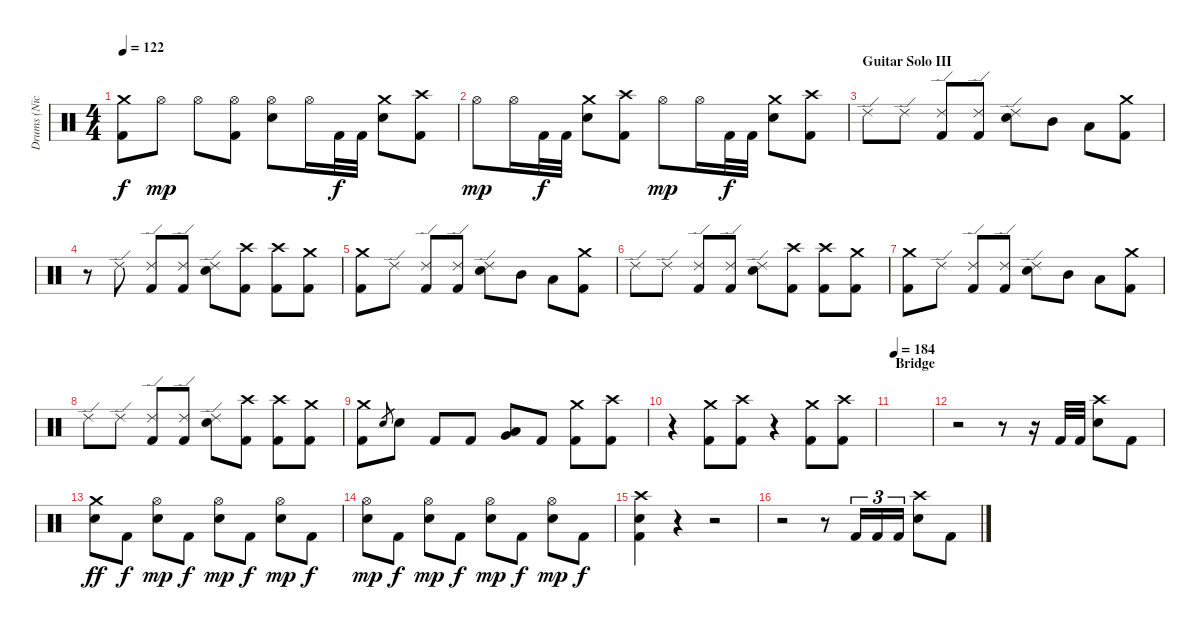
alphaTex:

\track ("Drums (Nick Menza)" "Drums (Nic") {instrument percussion}
\staff {score}
\articulation defaults
\ts (4 4)
\tempo 122
\clef neutral
\ks c
("Crash medium (hit)" "Kick (hit) 2").8{dy f} "Hi-Hat (open)".8{dy mp} "Hi-Hat (open)".8 ("Hi-Hat (open)" "Kick (hit) 2").8 ("Hi-Hat (open)" "Snare (hit) 2").8 "Hi-Hat (open)".16 "Kick (hit) 2".32{dy f} "Kick (hit) 2".32 ("Crash medium (hit)" "Snare (hit) 2").8 ("Crash high (hit)" "Kick (hit) 2").8 |
"Hi-Hat (open)".8{dy mp} "Hi-Hat (open)".16 "Kick (hit) 2".32{dy f} "Kick (hit) 2".32 ("Crash medium (hit)" "Snare (hit) 2").8 ("Crash high (hit)" "Kick (hit) 2").8 "Hi-Hat (open)".8{dy mp} "Hi-Hat (open)".16 "Kick (hit) 2".32{dy f} "Kick (hit) 2".32 ("Crash medium (hit)" "Snare (hit) 2").8 ("Crash high (hit)" "Kick (hit) 2").8 |
\section ("" "Guitar Solo III")
"Ride (edge) 2".8 "Ride (edge) 2".8 ("Ride (edge) 2" "Kick (hit) 2").8 ("Ride (edge) 2" "Kick (hit) 2").8 ("Ride (edge) 2" "Snare (hit) 2").8 "Mid Tom (hit)".8 "Low Tom (hit)".8 ("Crash medium (hit)" "Kick (hit) 2").8 |
r.8 "Ride (edge) 2".8 ("Ride (edge) 2" "Kick (hit) 2").8 ("Ride (edge) 2" "Kick (hit) 2").8 ("Ride (edge) 2" "Snare (hit) 2").8 ("Crash high (hit)" "Kick (hit) 2").8 ("Crash high (hit)" "Kick (hit) 2").8 ("Crash medium (hit)" "Kick (hit) 2").8 |
("Crash medium (hit)" "Kick (hit) 2").8 "Ride (edge) 2".8 ("Ride (edge) 2" "Kick (hit) 2").8 ("Ride (edge) 2" "Kick (hit) 2").8 ("Ride (edge) 2" "Snare (hit) 2").8 "Mid Tom (hit)".8 "Low Tom (hit)".8 ("Crash medium (hit)" "Kick (hit) 2").8 |
"Ride (edge) 2".8 "Ride (edge) 2".8 ("Ride (edge) 2" "Kick (hit) 2").8 ("Ride (edge) 2" "Kick (hit) 2").8 ("Ride (edge) 2" "Snare (hit) 2").8 ("Crash high (hit)" "Kick (hit) 2").8 ("Crash high (hit)" "Kick (hit) 2").8 ("Crash medium (hit)" "Kick (hit) 2").8 |
("Crash medium (hit)" "Kick (hit) 2").8 "Ride (edge) 2".8 ("Ride (edge) 2" "Kick (hit) 2").8 ("Ride (edge) 2" "Kick (hit) 2").8 ("Ride (edge) 2" "Snare (hit) 2").8 "Mid Tom (hit)".8 "Low Tom (hit)".8 ("Crash medium (hit)" "Kick (hit) 2").8 |
"Ride (edge) 2".8 "Ride (edge) 2".8 ("Ride (edge) 2" "Kick (hit) 2").8 ("Ride (edge) 2" "Kick (hit) 2").8 ("Ride (edge) 2" "Snare (hit) 2").8 ("Crash high (hit)" "Kick (hit) 2").8 ("Crash high (hit)" "Kick (hit) 2").8 ("Crash medium (hit)" "Kick (hit) 2").8 |
("Crash medium (hit)" "Kick (hit) 2").8 "Snare (hit) 2".8{gr} "Snare (hit) 2".8 "Kick (hit) 2".8 "Kick (hit) 2".8 ("Low Tom (hit)" "Very Low Tom (hit)").8 "Kick (hit) 2".8 ("Crash medium (hit)" "Kick (hit) 2").8 ("Crash high (hit)" "Kick (hit) 2").8 |
r.4 ("Crash medium (hit)" "Kick (hit) 2").8 ("Crash high (hit)" "Kick (hit) 2").8 r.4 ("Crash medium (hit)" "Kick (hit) 2").8 ("Crash high (hit)" "Kick (hit) 2").8 |
\section ("" "Bridge")
\tempo 184
|
r.2 r.8 r.16 "Kick (hit) 2".32 "Kick (hit) 2".32 ("Crash high (hit)" "Snare (hit) 2").8 "Kick (hit) 2".8 |
("Crash medium (hit)" "Snare (hit) 2").8{dy ff} "Kick (hit) 2".8{dy f} ("Hi-Hat (open)" "Snare (hit) 2").8{dy mp} "Kick (hit) 2".8{dy f} ("Hi-Hat (open)" "Snare (hit) 2").8{dy mp} "Kick (hit) 2".8{dy f} ("Hi-Hat (open)" "Snare (hit) 2").8{dy mp} "Kick (hit) 2".8{dy f} |
("Hi-Hat (open)" "Snare (hit) 2").8{dy mp} "Kick (hit) 2".8{dy f} ("Hi-Hat (open)" "Snare (hit) 2").8{dy mp} "Kick (hit) 2".8{dy f} ("Hi-Hat (open)" "Snare (hit) 2").8{dy mp} "Kick (hit) 2".8{dy f} ("Hi-Hat (open)" "Snare (hit) 2").8{dy mp} "Kick (hit) 2".8{dy f} |
("Crash high (hit)" "Snare (hit) 2" "Kick (hit) 2").4 r.4 r.2 |
r.2 r.8 "Kick (hit) 2".16{tu (3 2)} "Kick (hit) 2".16{tu (3 2)} "Kick (hit) 2".16{tu (3 2)} ("Crash high (hit)" "Snare (hit) 2").8 "Kick (hit) 2".8
